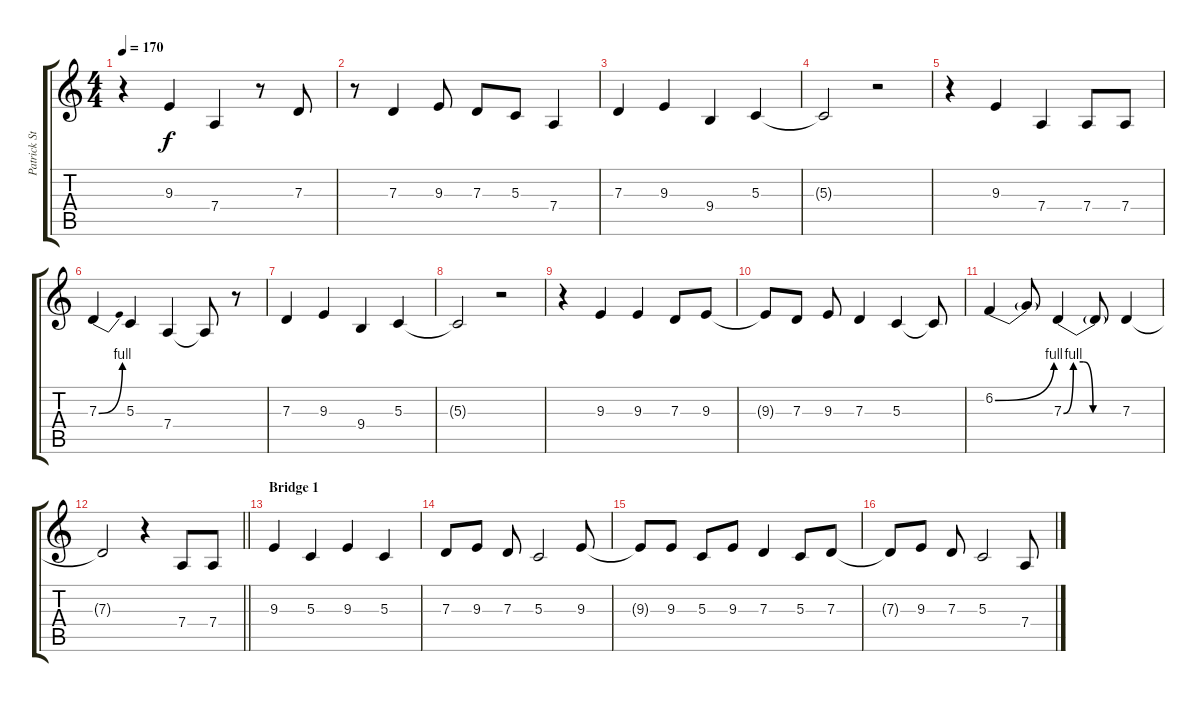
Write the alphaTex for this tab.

\track ("Patrick Stump (Lead Vocal and Harmonies)" "Patrick St") {instrument clarinet}
\staff {score tabs}
\tuning (E4 B3 G3 D3 A2 E2) {hide}
\ts (4 4)
\tempo 170
\clef g2
\ks c
r.4{dy f} 9.3.4 7.4.4 r.8 7.3.8 |
r.8 7.3.4 9.3.8 7.3.8 5.3.8 7.4.4 |
7.3.4 9.3.4 9.4.4 5.3.4 |
5.3{t}.2 r.2 |
r.4 9.3.4 7.4.4 7.4.8 7.4.8 |
7.3{be (bend 0 0 60 4)}.4 5.3.4 7.4.4 7.4{t}.8 r.8 |
7.3.4 9.3.4 9.4.4 5.3.4 |
5.3{t}.2 r.2 |
r.4 9.3.4 9.3.4 7.3.8 9.3.8 |
9.3{t}.8 7.3.8 9.3.8 7.3.4 5.3.4 5.3{t}.8 |
6.2{be (bend 0 0 60 4)}.4 6.2{t}.8 7.3{be (custom 0 0 10 4 20 4 30 0 60 0)}.4 7.3{t}.8 7.3.4 |
\barLineRight lightlight
7.3{t}.2 r.4 7.4.8 7.4.8 |
\section ("" "Bridge 1")
9.3.4 5.3.4 9.3.4 5.3.4 |
7.3.8 9.3.8 7.3.8 5.3.2 9.3.8 |
9.3{t}.8 9.3.8 5.3.8 9.3.8 7.3.4 5.3.8 7.3.8 |
7.3{t}.8 9.3.8 7.3.8 5.3.2 7.4.8
